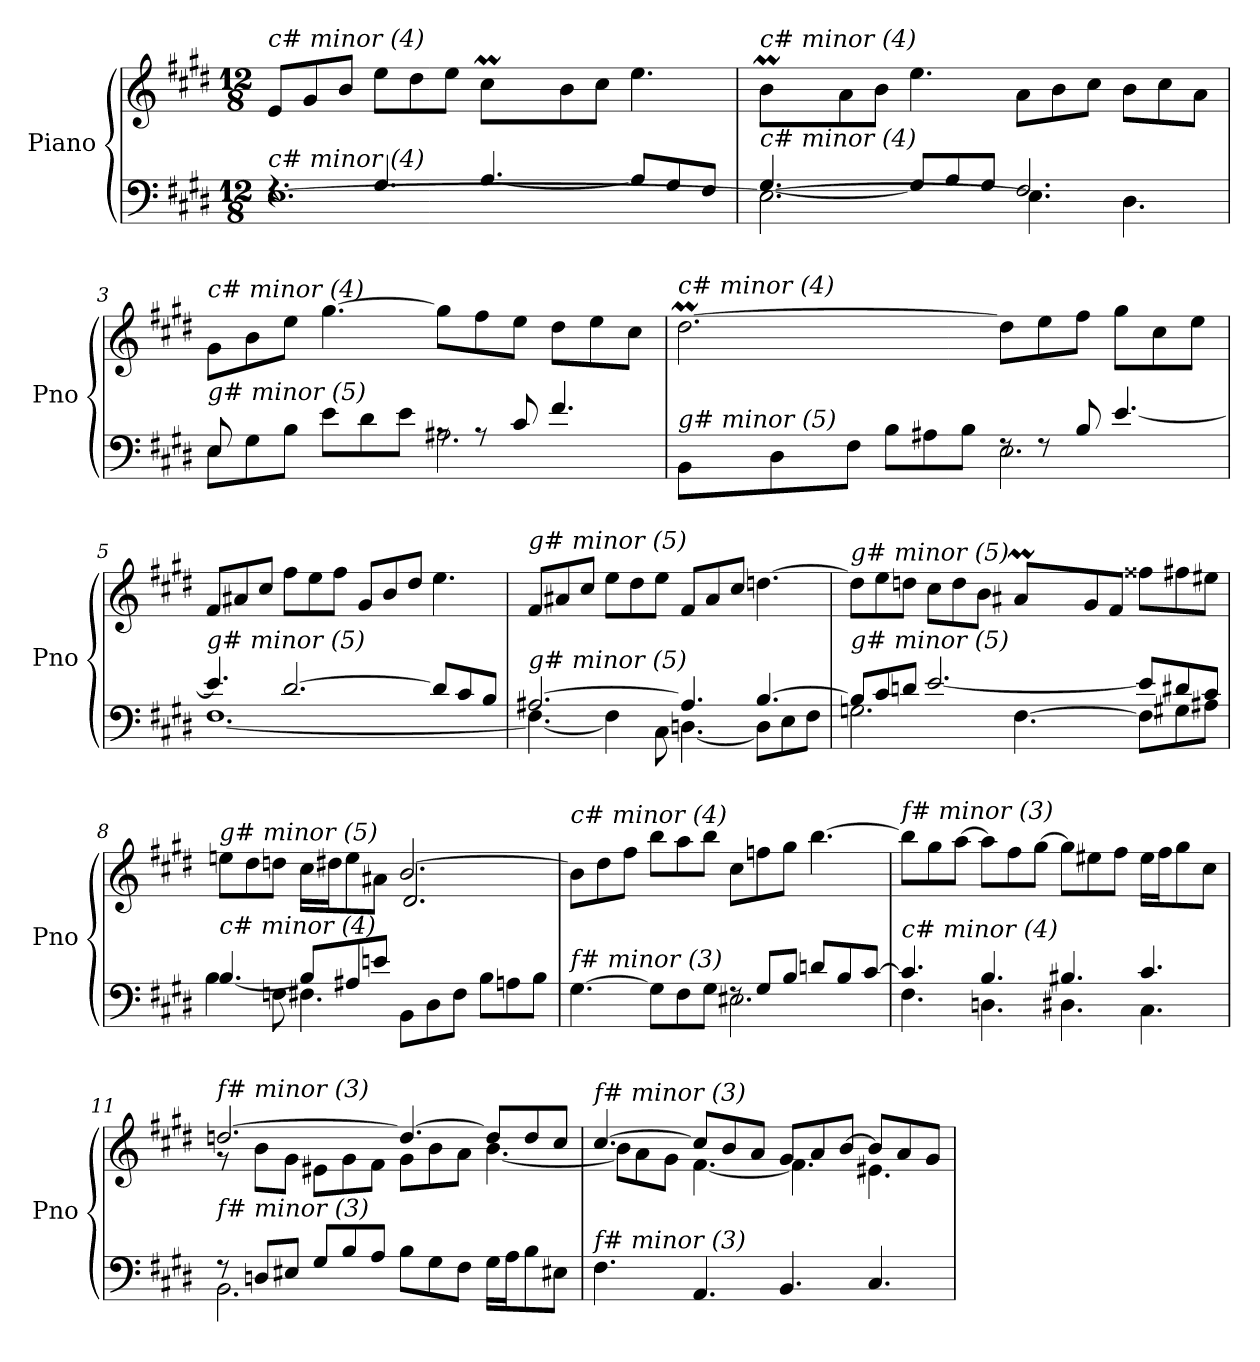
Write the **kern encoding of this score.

**kern	**kern
*part1	*part1
*staff2	*staff1
*I"Piano	*
*I'Pno	*
*clefF4	*clefG2
*k[f#c#g#d#]	*k[f#c#g#d#]
*M12/8	*M12/8
=1	=1
*^	*^
*	*^	*	*
!	!	!	!LO:TX:i:t=c# minor (4)	!
!LO:TX:i:t=c# minor (4)	!	!	!	!
2.ryy	4.rF	[1.E	8e/L	2.ryy
.	.	.	8g#/	.
.	.	.	8b/J	.
.	4.G#/	.	8ee\L	.
.	.	.	8dd#\	.
.	.	.	8ee\J	.
*	*	*	*	*Xtuplet
8ryy	[4.A/	.	8cc#M\L	40dd#yy
.	.	.	.	40cc#yy
.	.	.	.	40dd#yy
.	.	.	.	20cc#yy
2ryy	.	.	8b\	2ryy
.	.	.	8cc#\J	.
.	8A/L]	.	4.ee\	.
.	8G#/	.	.	.
8ryy	8F#/J	.	.	8ryy
=2	=2	=2	=2	=2
!	!	!	!LO:TX:i:t=c# minor (4)	!
!LO:TX:i:t=c# minor (4)	!	!	!	!
8ryy	[4.G#/	2.E\_	8bM\L	40cc#yy
.	.	.	.	40byy
.	.	.	.	40cc#yy
.	.	.	.	20byy
1ryy	.	.	8a\	1ryy
.	.	.	8b\J	.
.	8G#/L]	.	4.ee\	.
.	8A/	.	.	.
.	8G#/J	.	.	.
.	2.F#/	4.E\]	8a\L	.
.	.	.	8b\	.
.	.	.	8cc#\J	.
4.ryy	.	4.D#\	8b\L	4.ryy
.	.	.	8cc#\	.
.	.	.	8a\J	.
*	*v	*v	*	*
!!LO:LB:g=z	!!
=3	=3	=3	=3
!	!	!LO:TX:i:t=c# minor (4)	!
!LO:TX:i:t=g# minor (5)	!	!	!
8E\L	8E/	8g#\L	8ryy
8G#\	2ryy	8b\	2ryy
8B\J	.	8ee\J	.
8e\L	.	[4.gg#\	.
8d#\	.	.	.
8e\J	8ryy	.	8ryy
8rA	2.A#X\	8gg#\L]	2.ryy
8rA	.	8ff#\	.
8c#/	.	8ee\J	.
4.f#/	.	8dd#\L	.
.	.	8ee\	.
.	.	8cc#\J	.
!!LO:LB:g=z
=4	=4	=4	=4
*	*^	*	*^
!	!	!	!LO:TX:i:t=c# minor (4)	!	!
!LO:TX:i:t=g# minor (5)	!	!	!	!	!
2..ryy	8BB\L	2.ryy	[2.dd#m\	32cc#yy	2.ryy
.	.	.	.	32dd#yy	.
.	.	.	.	32eeyy	.
.	.	.	.	32dd#yy	.
.	8D#\	.	.	32eeyy	.
.	.	.	.	32dd#yy	.
.	.	.	.	32eeyy	.
.	.	.	.	[32dd#yy	.
.	8F#\J	.	.	4.dd#yy_	.
.	8B\L	.	.	.	.
.	8A#X\	.	.	.	.
.	8B\J	.	.	4dd#yy]	.
.	8rF	2.E\	8dd#\L]	.	2.ryy
2ryy	8rF	.	8ee\	2ryy	.
.	8B/	.	8ff#\J	.	.
.	[4.e/	.	8gg#\L	.	.
.	.	.	8cc#\	.	.
8ryy	.	.	8ee\J	8ryy	.
*	*v	*v	*	*	*
*	*	*	*v	*v
=5	=5	=5	=5
!	!	!LO:TX:i:t=g# minor (5)	!
!LO:TX:i:t=g# minor (5)	!	!	!
*	*	*v	*v
4.e/]	[1.F#	8f#/L
.	.	8a#X/
.	.	8cc#/J
[2.d#/	.	8ff#\L
.	.	8ee\
.	.	8ff#\J
.	.	8g#/L
.	.	8b/
.	.	8dd#/J
8d#/L]	.	4.ee\
8c#/	.	.
8B/J	.	.
=6	=6	=6
!	!	!LO:TX:i:t=g# minor (5)
!LO:TX:i:t=g# minor (5)	!	!
[2.A#X/	4.F#\_	8f#/L
.	.	8a#X/
.	.	8cc#/J
.	4F#\]	8ee\L
.	.	8dd#\
.	8C#\	8ee\J
4.A#/]	[4.Dn\	8f#/L
.	.	8a#/
.	.	8cc#/J
[4.B/	8D\L]	[4.ddn\
.	8E\	.
.	8F#\J	.
!!LO:LB:g=z
=7	=7	=7
*	*^	*^
!	!	!	!LO:TX:i:t=g# minor (5)	!
!LO:TX:i:t=g# minor (5)	!	!	!	!
2.ryy	8B/L]	2.Gn\	8dd\L]	2.ryy
.	8c#/	.	8ee\	.
.	8dn/J	.	8ddn\J	.
.	[2.e/	.	8cc#\L	.
.	.	.	8dd\	.
.	.	.	8b\J	.
8ryy	.	[4.F#\	8a#Xm/L	40byy
.	.	.	.	40a#yy
.	.	.	.	40byy
.	.	.	.	20a#yy
2ryy	.	.	8g#/	2ryy
.	.	.	8f#/J	.
.	8e/L]	8F#\L]	8ff##Xi\L	.
.	8d#X/	8G#X\	8ff#\	.
8ryy	8c#/J	8A#X\J	8ee#X\J	8ryy
=8	=8	=8	=8	=8
*	*	*	*	*^
!	!	!	!LO:TX:i:t=g# minor (5)	!	!
!LO:TX:i:t=c# minor (4)	!	!	!	!	!
2.ryy	[4.B/	4B\	8een\L	2.ryy	2.ryy
.	.	.	8dd#\	.	.
.	.	8Fni\	8ddn\J	.	.
.	8B/L]	4.F#\	16cc#\LL	.	.
.	.	.	16dd#X\J	.	.
.	8A#X/	.	8ee\	.	.
.	8en/J	.	8a#X\J	.	.
2.ryy	8BB\L	2.ryy	[2.b/	2.d#/	2.ryy
.	8D#\	.	.	.	.
.	8F#\J	.	.	.	.
.	8B\L	.	.	.	.
.	8An\	.	.	.	.
.	8B\J	.	.	.	.
*	*v	*v	*	*	*
*	*	*	*v	*v
!!LO:LB:g=z
=9	=9	=9	=9
!	!	!LO:TX:i:t=c# minor (4)	!
!LO:TX:i:t=f# minor (3)	!	!	!
[4.G#\	2.ryy	8b\L]	2.ryy
.	.	8dd#\	.
.	.	8ff#\J	.
8G#\L]	.	8bb\L	.
8F#\	.	8aa\	.
8G#\J	.	8bb\J	.
8rF	2.E#X\	8cc#\L	2.ryy
8G#/L	.	8ffni\	.
8B/J	.	8gg#\J	.
8dn/L	.	[4.bb\	.
8B/	.	.	.
[8c#/J	.	.	.
*	*	*v	*v
!!LO:PB:g=z
=10	=10	=10
!	!	!LO:TX:i:t=f# minor (3)
!LO:TX:i:t=c# minor (4)	!	!
4.c#/]	4.F#\	8bb\L]
.	.	8gg#\
.	.	[8aa\J
4.B/	4.Dn\	8aa\L]
.	.	8ff#\
.	.	[8gg#\J
4.B#X/	4.D#X\	8gg#\L]
.	.	8ee#X\
.	.	8ff#\J
4.c#/	4.C#\	16ee#\LL
.	.	16ff#\J
.	.	8gg#\
.	.	8cc#\J
=11	=11	=11
*	*	*^
*	*	*	*^
!	!	!LO:TX:i:t=f# minor (3)	!	!
!LO:TX:i:t=f# minor (3)	!	!	!	!
8r	2.BB\	[2.ddn/	8r	2.ryy
8Dn/L	.	.	8b\L	.
8E#X/J	.	.	8g#\J	.
8G#/L	.	.	8e#X\L	.
8B/	.	.	8g#\	.
8A/J	.	.	8f#\J	.
8B\L	2.ryy	4.dd/_	8g#\L	2.ryy
8G#\	.	.	8b\	.
8F#\J	.	.	8a\J	.
16G#\LL	.	8dd/L]	[4.b\	.
16A\J	.	.	.	.
8B\	.	8dd/	.	.
8E#X\J	.	8cc#/J	.	.
*v	*v	*	*	*
*	*	*v	*v
=12	=12	=12
!	!LO:TX:i:t=f# minor (3)	!
!LO:TX:i:t=f# minor (3)	!	!
4.F#\	[4.cc#/	8b\L]
.	.	8a\
.	.	8g#\J
4.AA/	8cc#/L]	[4.f#\
.	8b/	.
.	8a/J	.
4.BB/	8g#/L	4.f#\]
.	8a/	.
.	[8b/J	.
4.C#/	8b/L]	4.e#X\
.	8a/	.
.	8g#/J	.
*	*v	*v
=	=
*-	*-
